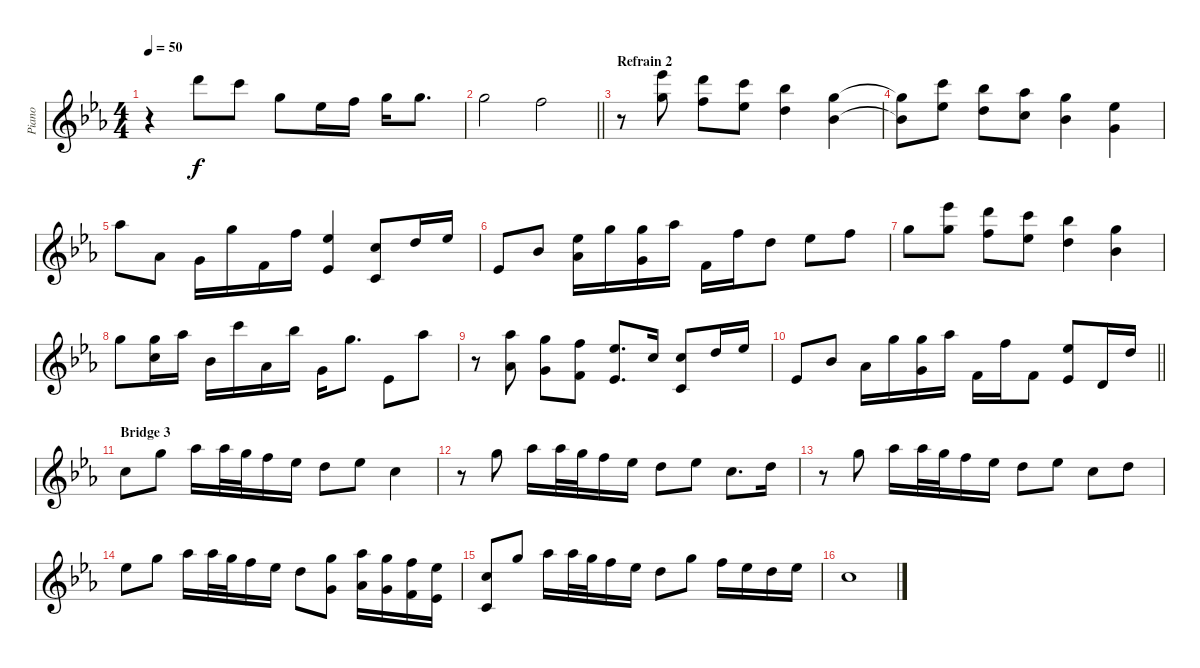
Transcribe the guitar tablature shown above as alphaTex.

\track ("Piano" "Piano") {instrument acousticgrandpiano}
\staff {score}
\tuning (E4 B3 G3 D3 A2 E2) {hide}
\ts (4 4)
\tempo 50
\clef g2
\ks cminor
r.4{dy f} 22.1.8 20.1.8 15.1.8 11.1.16 13.1.16 15.1.16 15.1.8{d} |
\barLineRight lightlight
15.1.2 13.1.2 |
\section ("" "Refrain 2")
r.8 (23.1 20.2).8 (22.1 18.2).8 (20.1 16.2).8 (18.1 15.2).4 (6.1 20.2).4 |
(6.1{t} 20.2{t}).8 (20.1 16.2).8 (18.1 15.2).8 (16.1 13.2).8 (6.1 20.2).4 (3.1 16.2).4 |
16.1.8 4.1.8 3.1.16 15.1.16 1.1.16 13.1.16 (11.1 4.2).4 (8.1 1.2).8 10.1.16 11.1.16 |
4.2.8 6.1.8 (4.1 16.2).16 15.1.16 (15.1 8.2).16 16.1.16 1.1.16 13.1.16 10.1.8 11.1.8 13.1.8 |
15.1.8 (23.1 20.2).8 (22.1 18.2).8 (20.1 16.2).8 (18.1 15.2).4 (6.1 20.2).4 |
15.1.8 (15.1 13.2).16 16.1.16 6.1.16 20.1.16 4.1.16 18.1.16 3.1.16 15.1.8{d} 4.2.8 16.1.8 |
r.8 (4.1 21.2).8 (15.1 8.2).8 (13.1 6.2).8 (11.1 4.2).8{d} 13.2.16 (8.1 1.2).8 10.1.16 11.1.16 |
\barLineRight lightlight
4.2.8 6.1.8 4.1.16 15.1.16 (15.1 8.2).16 16.1.16 1.1.16 13.1.16 1.1.8 (11.1 4.2).8 3.2.16 10.1.16 |
\section ("" "Bridge 3")
8.1.8 20.2.8 21.2.16 21.2.32 20.2.32 18.2.16 11.1.16 10.1.8 11.1.8 8.1.4 |
r.8 20.2.8 21.2.16 21.2.32 20.2.32 18.2.16 11.1.16 10.1.8 20.3.8 8.1.8{d} 10.1.16 |
r.8 20.2.8 21.2.16 21.2.32 20.2.32 18.2.16 11.1.16 10.1.8 11.1.8 8.1.8 10.1.8 |
11.1.8 20.2.8 21.2.16 21.2.32 20.2.32 18.2.16 11.1.16 10.1.8 (3.1 20.2).8 (4.1 21.2).16 (15.1 8.2).16 (13.1 6.2).16 (11.1 4.2).16 |
(8.1 1.2).8 20.2.8 21.2.16 21.2.32 20.2.32 18.2.16 11.1.16 10.1.8 15.1.8 13.1.16 11.1.16 10.1.16 11.1.16 |
8.1.1
